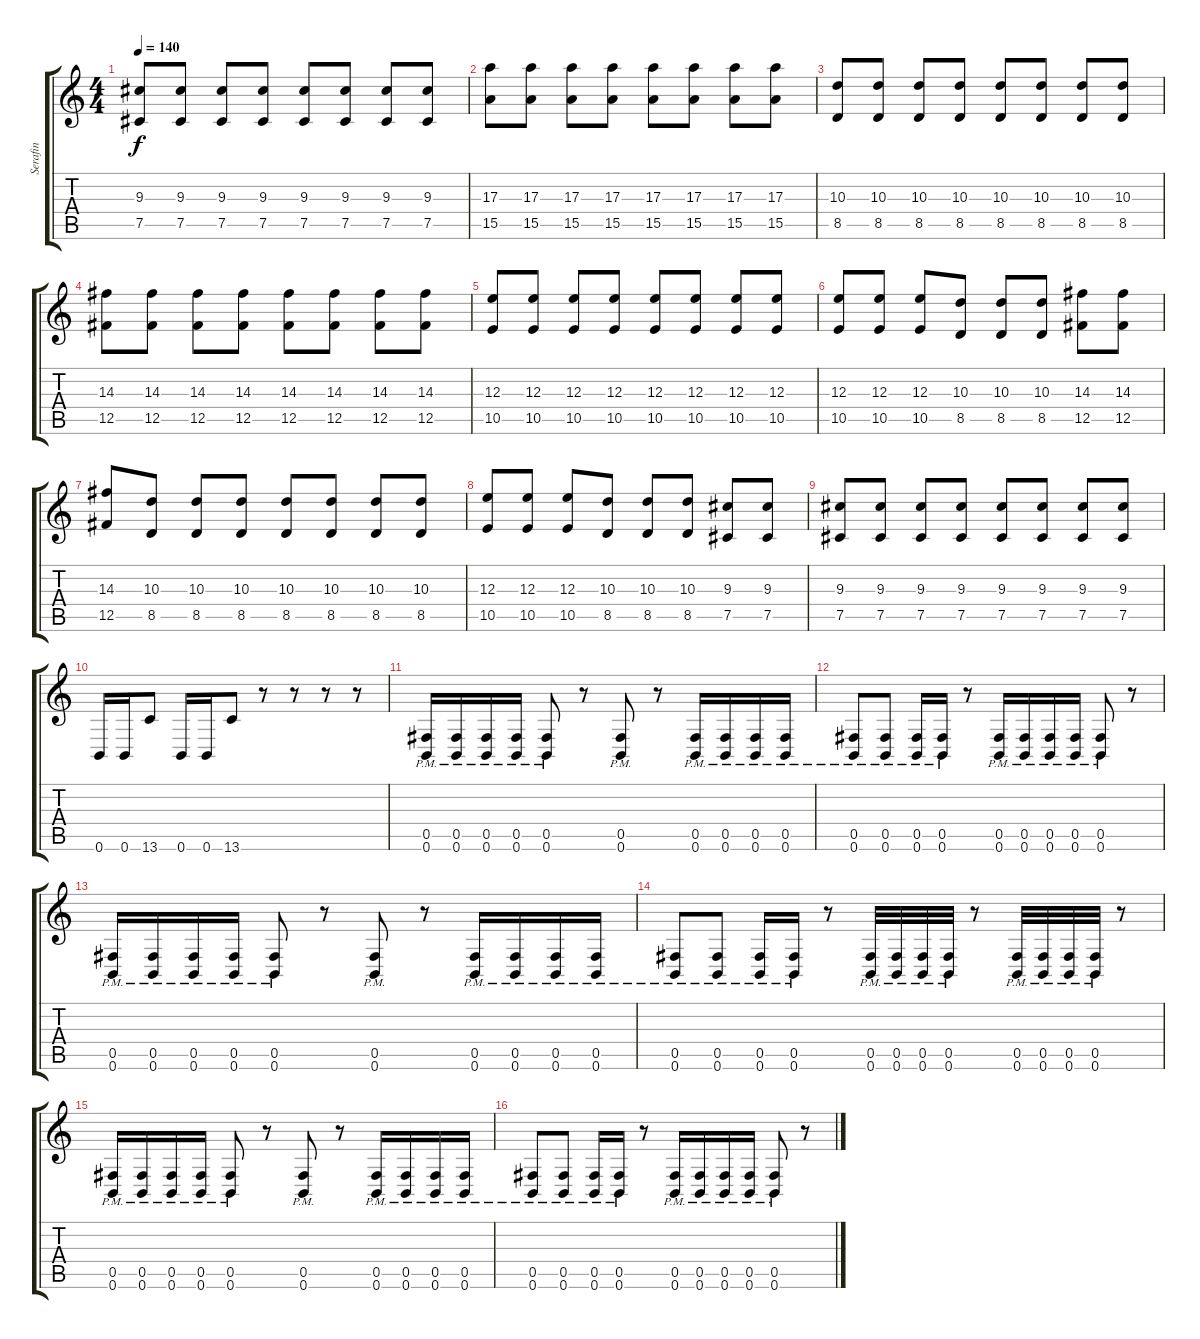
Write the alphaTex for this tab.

\track ("Serafin" "Serafin") {instrument distortionguitar}
\staff {score tabs}
\tuning (Db4 Ab3 E3 B2 Gb2 B1) {hide}
\ts (4 4)
\tempo 140
\clef g2
\ks c
(9.3 7.5).8{dy f} (9.3 7.5).8 (9.3 7.5).8 (9.3 7.5).8 (9.3 7.5).8 (9.3 7.5).8 (9.3 7.5).8 (9.3 7.5).8 |
(17.3 15.5).8 (17.3 15.5).8 (17.3 15.5).8 (17.3 15.5).8 (17.3 15.5).8 (17.3 15.5).8 (17.3 15.5).8 (17.3 15.5).8 |
(10.3 8.5).8 (10.3 8.5).8 (10.3 8.5).8 (10.3 8.5).8 (10.3 8.5).8 (10.3 8.5).8 (10.3 8.5).8 (10.3 8.5).8 |
(14.3 12.5).8 (14.3 12.5).8 (14.3 12.5).8 (14.3 12.5).8 (14.3 12.5).8 (14.3 12.5).8 (14.3 12.5).8 (14.3 12.5).8 |
(12.3 10.5).8 (12.3 10.5).8 (12.3 10.5).8 (12.3 10.5).8 (12.3 10.5).8 (12.3 10.5).8 (12.3 10.5).8 (12.3 10.5).8 |
(12.3 10.5).8 (12.3 10.5).8 (12.3 10.5).8 (10.3 8.5).8 (10.3 8.5).8 (10.3 8.5).8 (14.3 12.5).8 (14.3 12.5).8 |
(14.3 12.5).8 (10.3 8.5).8 (10.3 8.5).8 (10.3 8.5).8 (10.3 8.5).8 (10.3 8.5).8 (10.3 8.5).8 (10.3 8.5).8 |
(12.3 10.5).8 (12.3 10.5).8 (12.3 10.5).8 (10.3 8.5).8 (10.3 8.5).8 (10.3 8.5).8 (9.3 7.5).8 (9.3 7.5).8 |
(9.3 7.5).8 (9.3 7.5).8 (9.3 7.5).8 (9.3 7.5).8 (9.3 7.5).8 (9.3 7.5).8 (9.3 7.5).8 (9.3 7.5).8 |
0.6.16 0.6.16 13.6.8 0.6.16 0.6.16 13.6.8 r.8 r.8 r.8 r.8 |
(0.5{pm} 0.6{pm}).16 (0.5{pm} 0.6{pm}).16 (0.5{pm} 0.6{pm}).16 (0.5{pm} 0.6{pm}).16 (0.5{pm} 0.6{pm}).8 r.8 (0.5{pm} 0.6{pm}).8 r.8 (0.5{pm} 0.6{pm}).16 (0.5{pm} 0.6{pm}).16 (0.5{pm} 0.6{pm}).16 (0.5{pm} 0.6{pm}).16 |
(0.5{pm} 0.6{pm}).8 (0.5{pm} 0.6{pm}).8 (0.5{pm} 0.6{pm}).16 (0.5{pm} 0.6{pm}).16 r.8 (0.5{pm} 0.6{pm}).16 (0.5{pm} 0.6{pm}).16 (0.5{pm} 0.6{pm}).16 (0.5{pm} 0.6{pm}).16 (0.5{pm} 0.6{pm}).8 r.8 |
(0.5{pm} 0.6{pm}).16 (0.5{pm} 0.6{pm}).16 (0.5{pm} 0.6{pm}).16 (0.5{pm} 0.6{pm}).16 (0.5{pm} 0.6{pm}).8 r.8 (0.5{pm} 0.6{pm}).8 r.8 (0.5{pm} 0.6{pm}).16 (0.5{pm} 0.6{pm}).16 (0.5{pm} 0.6{pm}).16 (0.5{pm} 0.6{pm}).16 |
(0.5{pm} 0.6{pm}).8 (0.5{pm} 0.6{pm}).8 (0.5{pm} 0.6{pm}).16 (0.5{pm} 0.6{pm}).16 r.8 (0.5{pm} 0.6{pm}).32 (0.5{pm} 0.6{pm}).32 (0.5{pm} 0.6{pm}).32 (0.5{pm} 0.6{pm}).32 r.8 (0.5{pm} 0.6{pm}).32 (0.5{pm} 0.6{pm}).32 (0.5{pm} 0.6{pm}).32 (0.5{pm} 0.6{pm}).32 r.8 |
(0.5{pm} 0.6{pm}).16 (0.5{pm} 0.6{pm}).16 (0.5{pm} 0.6{pm}).16 (0.5{pm} 0.6{pm}).16 (0.5{pm} 0.6{pm}).8 r.8 (0.5{pm} 0.6{pm}).8 r.8 (0.5{pm} 0.6{pm}).16 (0.5{pm} 0.6{pm}).16 (0.5{pm} 0.6{pm}).16 (0.5{pm} 0.6{pm}).16 |
(0.5{pm} 0.6{pm}).8 (0.5{pm} 0.6{pm}).8 (0.5{pm} 0.6{pm}).16 (0.5{pm} 0.6{pm}).16 r.8 (0.5{pm} 0.6{pm}).16 (0.5{pm} 0.6{pm}).16 (0.5{pm} 0.6{pm}).16 (0.5{pm} 0.6{pm}).16 (0.5{pm} 0.6{pm}).8 r.8
